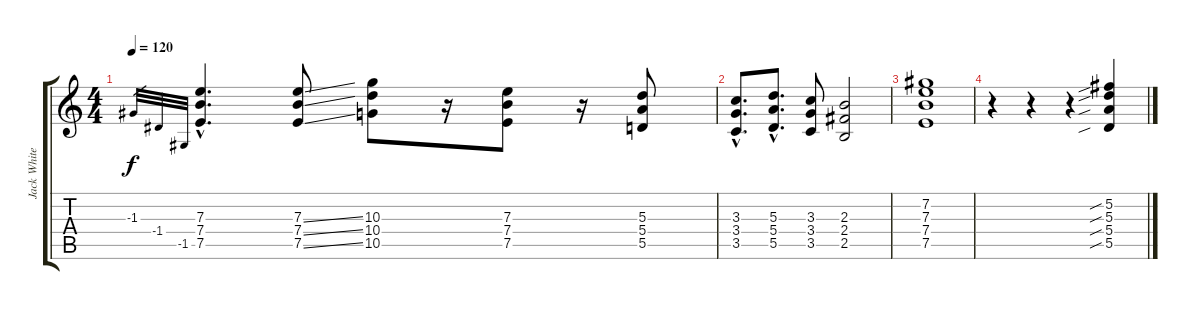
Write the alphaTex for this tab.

\track ("Jack White - Guitar I (Rythm)" "Jack White") {instrument overdrivenguitar}
\staff {score tabs}
\tuning (E4 Db4 A3 E3 A2 E2) {hide}
\ts (4 4)
\tempo 120
\clef g2
\ks c
-1.3.32{gr dy f} -1.4.32{gr} -1.5.32{gr} (7.3{hac} 7.4{hac} 7.5{hac}).4{d} (7.3{ss} 7.4{ss} 7.5{ss}).8 (10.3 10.4 10.5).8 r.16 (7.3 7.4 7.5).8 r.16 (5.3 5.4 5.5).8 |
(3.3{hac} 3.4{hac} 3.5{hac}).8{d} (5.3{hac} 5.4{hac} 5.5{hac}).8{d} (3.3 3.4 3.5).8 (2.3 2.4 2.5).2 |
(7.2 7.3 7.4 7.5).1 |
r.4 r.4 r.4 (5.2{sib} 5.3{sib} 5.4{sib} 5.5{sib}).4
